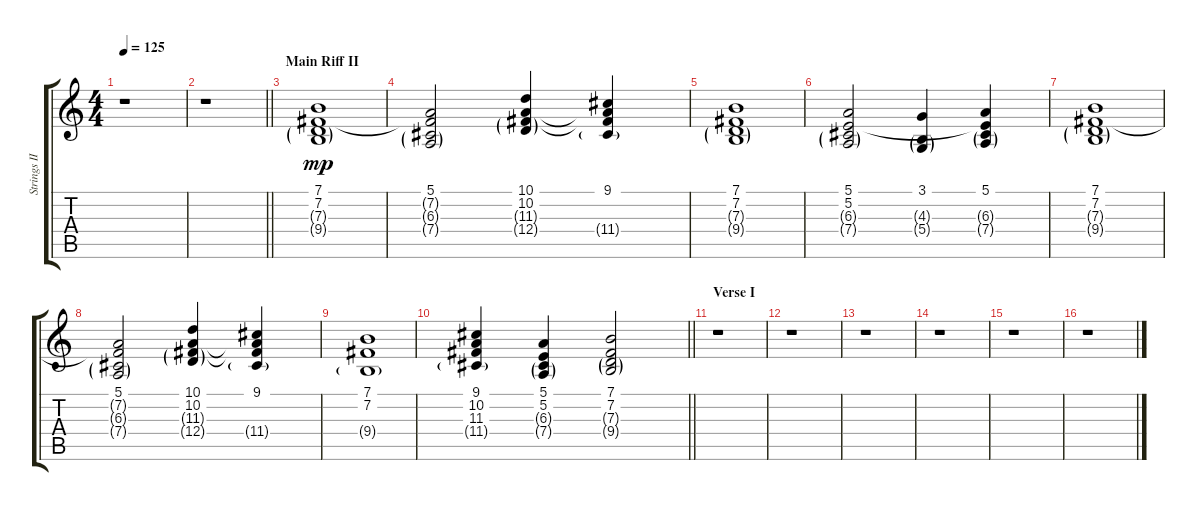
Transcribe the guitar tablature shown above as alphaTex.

\track ("Strings III" "Strings II") {instrument stringensemble1}
\staff {score tabs}
\tuning (E4 B3 G3 D3 A2 E2) {hide}
\ts (4 4)
\tempo 125
\clef g2
\ks c
r.1{dy mp} |
\barLineRight lightlight
r.1 |
\section ("" "Main Riff II")
(7.1 7.2 7.3{g} 9.4{g}).1{volume 6 balance 7} |
(5.1 7.2{t} 6.3{g} 7.4{g}).2 (10.1 10.2 11.3{g} 12.4{g}).4 (9.1 10.2{t} 11.3{t} 11.4{g}).4 |
(7.1 7.2 7.3{g} 9.4{g}).1 |
(5.1 5.2 6.3{g} 7.4{g}).2 (3.1 4.3{g} 5.4{g}).4 (5.1 5.2{t} 6.3{g} 7.4{g}).4 |
(7.1 7.2 7.3{g} 9.4{g}).1 |
(5.1 7.2{t} 6.3{g} 7.4{g}).2 (10.1 10.2 11.3{g} 12.4{g}).4 (9.1 10.2{t} 11.3{t} 11.4{g}).4 |
(7.1 7.2 9.4{g}).1 |
\barLineRight lightlight
(9.1 10.2 11.3 11.4{g}).4 (5.1 5.2 6.3{g} 7.4{g}).4 (7.1 7.2 7.3{g} 9.4{g}).2 |
\section ("" "Verse I")
r.1 |
r.1 |
r.1 |
r.1 |
r.1 |
r.1
